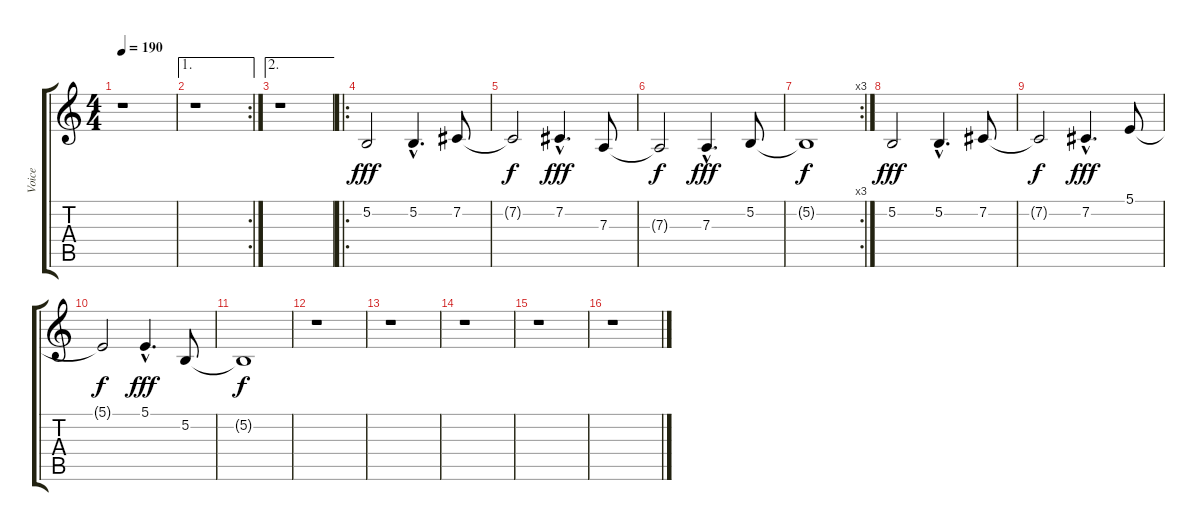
\track ("Voice" "Voice") {instrument stringensemble2}
\staff {score tabs}
\tuning (B3 Gb3 D3 A2 E2 B1) {hide}
\ts (4 4)
\tempo 190
\clef g2
\ks c
r.1{dy fff} |
\ae 1
\rc 2
r.1 |
\ae 2
r.1 |
\ro
5.2.2 5.2{hac}.4{d} 7.2.8 |
7.2{t}.2{dy f} 7.2{hac}.4{d dy fff} 7.3.8 |
7.3{t}.2{dy f} 7.3{hac}.4{d dy fff} 5.2.8 |
\rc 3
5.2{t}.1{dy f} |
5.2.2{dy fff} 5.2{hac}.4{d} 7.2.8 |
7.2{t}.2{dy f} 7.2{hac}.4{d dy fff} 5.1.8 |
5.1{t}.2{dy f} 5.1{hac}.4{d dy fff} 5.2.8 |
5.2{t}.1{dy f} |
r.1 |
r.1 |
r.1 |
r.1 |
r.1
